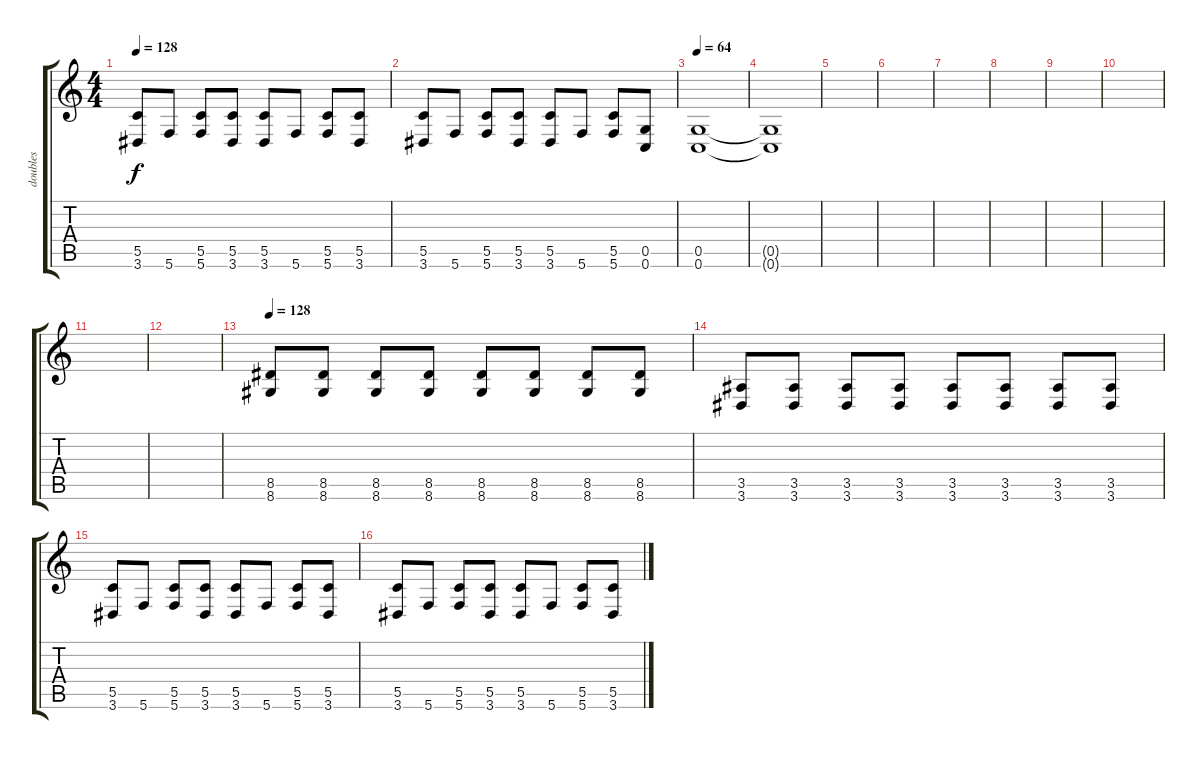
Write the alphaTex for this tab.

\track ("doubles" "doubles") {instrument distortionguitar}
\staff {score tabs}
\tuning (D4 A3 F3 C3 G2 C2) {hide}
\ts (4 4)
\tempo 128
\clef g2
\ks c
(5.5 3.6).8{dy f} 5.6.8 (5.5 5.6).8 (5.5 3.6).8 (5.5 3.6).8 5.6.8 (5.5 5.6).8 (5.5 3.6).8 |
(5.5 3.6).8 5.6.8 (5.5 5.6).8 (5.5 3.6).8 (5.5 3.6).8 5.6.8 (5.5 5.6).8 (0.5 0.6).8 |
\tempo 64
(0.5 0.6).1 |
(0.5{t} 0.6{t}).1 |
|
|
|
|
|
|
|
|
\tempo 128
(8.5 8.6).8 (8.5 8.6).8 (8.5 8.6).8 (8.5 8.6).8 (8.5 8.6).8 (8.5 8.6).8 (8.5 8.6).8 (8.5 8.6).8 |
(3.5 3.6).8 (3.5 3.6).8 (3.5 3.6).8 (3.5 3.6).8 (3.5 3.6).8 (3.5 3.6).8 (3.5 3.6).8 (3.5 3.6).8 |
(5.5 3.6).8 5.6.8 (5.5 5.6).8 (5.5 3.6).8 (5.5 3.6).8 5.6.8 (5.5 5.6).8 (5.5 3.6).8 |
(5.5 3.6).8 5.6.8 (5.5 5.6).8 (5.5 3.6).8 (5.5 3.6).8 5.6.8 (5.5 5.6).8 (5.5 3.6).8
